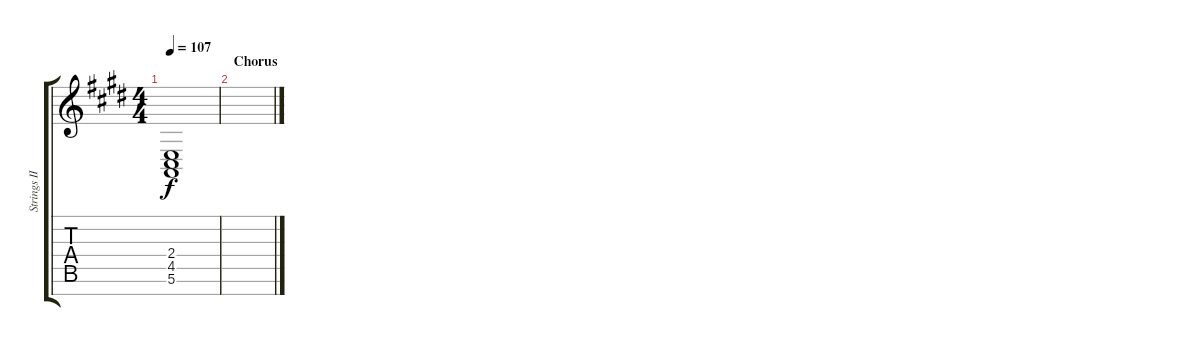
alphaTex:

\track ("Strings II" "Strings II") {instrument stringensemble2}
\staff {score tabs}
\tuning (E4 B3 G3 D3 A2 E2 B1) {hide}
\ts (4 4)
\tempo 107
\clef g2
\ks c#minor
(2.4{t} 4.5{t} 5.6{t}).1{dy f} |
\section ("" "Chorus")
